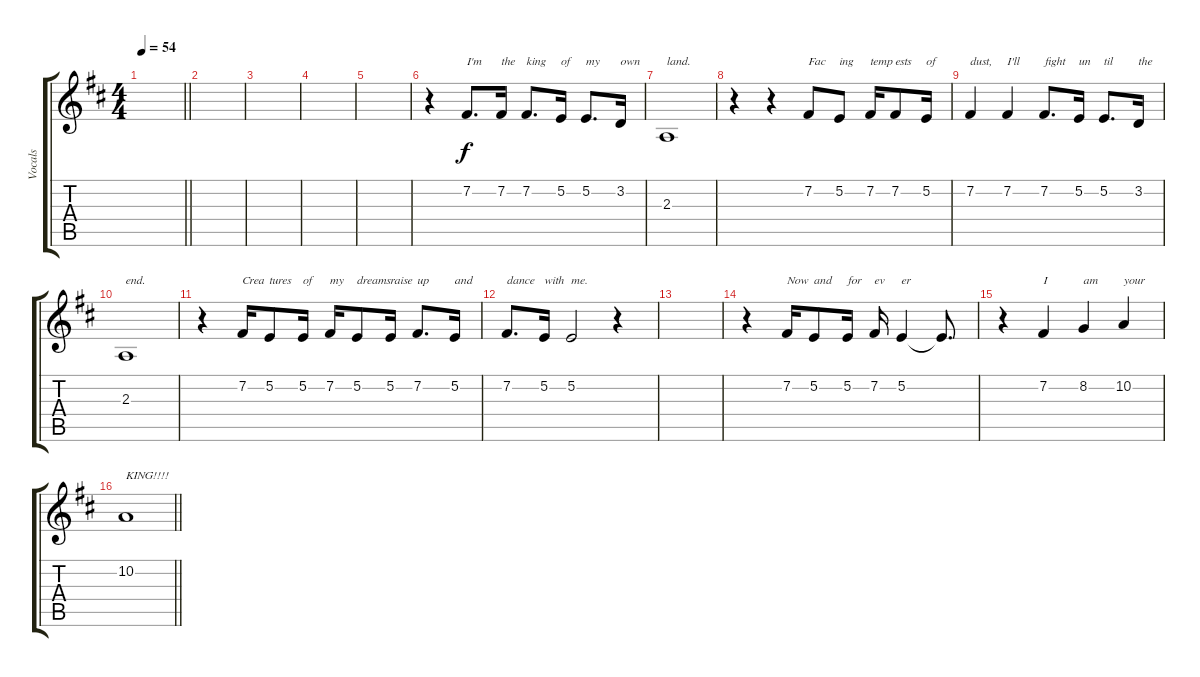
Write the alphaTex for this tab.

\track ("Vocals" "Vocals") {instrument flute}
\staff {score tabs}
\tuning (E4 B3 G3 D3 A2 E2) {hide}
\ts (4 4)
\tempo 54
\clef g2
\barLineRight lightlight
\ks d
|
|
|
|
|
r.4 7.2.8{d txt "I'm"} 7.2.16{txt "the"} 7.2.8{d txt "king"} 5.2.16{txt "of"} 5.2.8{d txt "my"} 3.2.16{txt "own"} |
2.3.1{txt "land."} |
r.4 r.4 7.2.8{txt "Fac"} 5.2.8{txt "ing"} 7.2.16{txt "temp"} 7.2.8{txt "ests"} 5.2.16{txt "of"} |
7.2.4{txt "dust,"} 7.2.4{txt "I'll"} 7.2.8{d txt "fight"} 5.2.16{txt "un"} 5.2.8{d txt "til"} 3.2.16{txt "the"} |
2.3.1{txt "end."} |
r.4 7.2.16{txt "Crea"} 5.2.8{txt "tures"} 5.2.16{txt "of"} 7.2.16{txt "my"} 5.2.8{txt "dreams"} 5.2.16{txt "raise"} 7.2.8{d txt "up"} 5.2.16{txt "and"} |
7.2.8{d txt "dance"} 5.2.16{txt "with"} 5.2.2{txt "me."} r.4 |
|
r.4 7.2.16{txt "Now"} 5.2.8{txt "and"} 5.2.16{txt "for"} 7.2.16{txt "ev"} 5.2.4{txt "er"} 5.2{t}.8{d} |
r.4 7.2.4{txt "I"} 8.2.4{txt "am"} 10.2.4{txt "your"} |
\barLineRight lightlight
10.2.1{txt "KING!!!!"}
